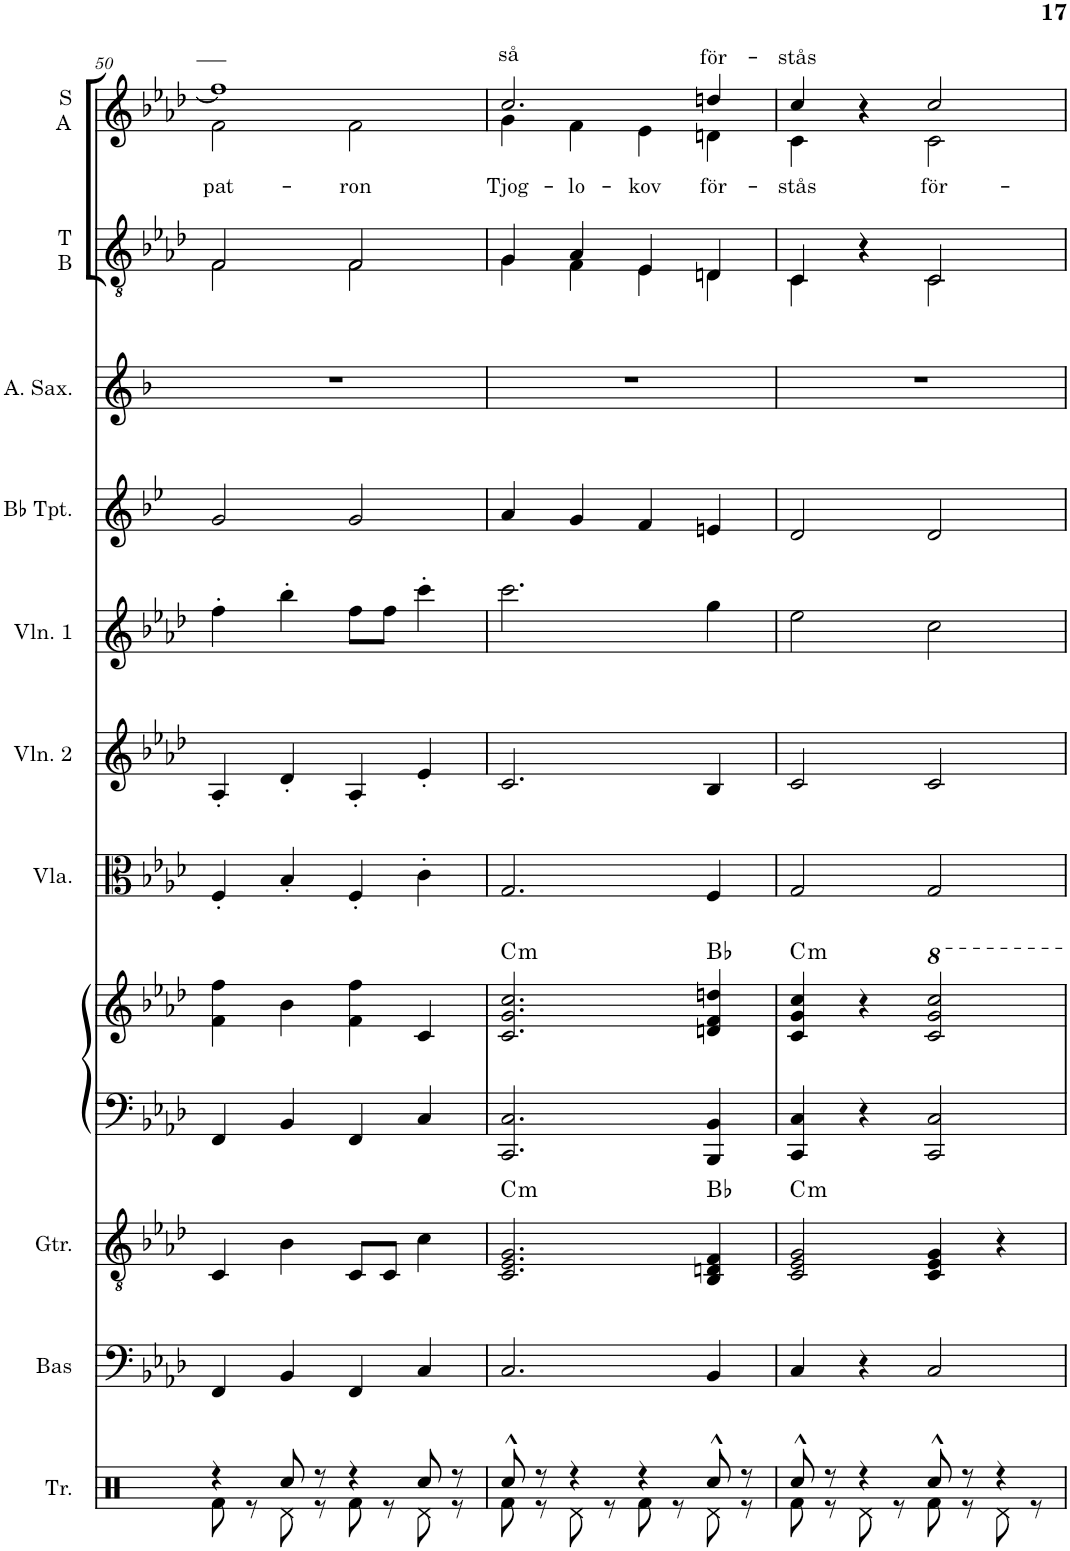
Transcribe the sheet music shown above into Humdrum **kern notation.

**kern	**kern	**kern	**harte	**kern	**kern	**harte	**kern	**kern	**kern	**kern	**kern	**kern	**kern	**text
*part11	*part10	*part9	*part9	*part8	*part8	*part8	*part7	*part6	*part5	*part4	*part3	*part2	*part1	*part1
*staff12	*staff11	*staff10	*	*staff9	*staff8	*	*staff7	*staff6	*staff5	*staff4	*staff3	*staff2	*staff1	*staff1
*I"Trummor	*I"Elbas	*I"Elgitarr	*	*I"Piano	*	*	*I"Viola	*I"Violin 2	*I"Violin 1	*I"Bb Trumpet	*I"Altsaxofon	*I"T B	*I"S A	*
*I'Tr.	*	*	*	*I'Pno	*	*	*I'Vla.	*I'Vln. 2	*I'Vln. 1	*I'Bb Tpt.	*I'A. Sax.	*I'T B	*I'S A	*
!!LO:PB:g=z
*clefX	*clefF4	*clefGv2	*	*clefF4	*clefG2	*	*clefC3	*clefG2	*clefG2	*clefG2	*clefG2	*clefGv2	*clefG2	*
*	*Trd7c12	*	*	*	*	*	*	*	*	*Trd1c2	*Trd5c9	*	*	*
*k[]	*k[b-e-a-d-]	*k[b-e-a-d-]	*	*k[b-e-a-d-]	*k[b-e-a-d-]	*	*k[b-e-a-d-]	*k[b-e-a-d-]	*k[b-e-a-d-]	*k[b-e-]	*k[b-]	*k[b-e-a-d-]	*k[b-e-a-d-]	*
*M2/2	*M2/2	*M2/2	*	*M2/2	*M2/2	*	*M2/2	*M2/2	*M2/2	*M2/2	*M2/2	*M2/2	*M2/2	*
*met(c|)	*met(c|)	*met(c|)	*	*met(c|)	*met(c|)	*	*met(c|)	*met(c|)	*met(c|)	*met(c|)	*met(c|)	*met(c|)	*met(c|)	*
=50	=50	=50	=50	=50	=50	=50	=50	=50	=50	=50	=50	=50	=50	=50
*^	*	*	*	*	*	*	*	*	*	*	*	*^	*^	*
!	!	!	!	!	!	!	!	!	!	!	!	!	!	!	!	!	!LO:LY:b
4r	8Rf\	4FF/	4C/	.	4FF/	4f\ 4ff\	.	4F'/	4A-'/	4ff'\	2g/	1r	2F/	2F\	1ff]	2f\	pat-
.	8r	.	.	.	.	.	.	.	.	.	.	.	.	.	.	.	.
8Rcc/	8Rd\	4BB-/	4B-\	.	4BB-/	4b-\	.	4B-'/	4d-'/	4bb-'\	.	.	.	.	.	.	.
8r	8r	.	.	.	.	.	.	.	.	.	.	.	.	.	.	.	.
!	!	!	!	!	!	!	!	!	!	!	!	!	!	!	!	!	!LO:LY:b
4r	8Rf\	4FF/	8C/L	.	4FF/	4f\ 4ff\	.	4F'/	4A-'/	8ff\L	2g/	.	2F/	2F\	.	2f\	-ron
.	8r	.	8C/J	.	.	.	.	.	.	8ff\J	.	.	.	.	.	.	.
8Rcc/	8Rd\	4C/	4c\	.	4C/	4c/	.	4c'\	4e-'/	4ccc'\	.	.	.	.	.	.	.
8r	8r	.	.	.	.	.	.	.	.	.	.	.	.	.	.	.	.
=51	=51	=51	=51	=51	=51	=51	=51	=51	=51	=51	=51	=51	=51	=51	=51	=51	=51
!	!	!	!	!	!	!	!	!	!	!	!	!	!	!	!	!	!LO:LY:a
!	!	!	!	!LO:H:kt=m	!	!	!LO:H:kt=m	!	!	!	!	!	!	!	!	!	!LO:LY:b
8Rcc^^/	8Rf\	2.C/	2.C/ 2.E-/ 2.G/	C:min	2.CC/ 2.C/	2.c/ 2.g/ 2.cc/	C:min	2.G/	2.c/	2.ccc\	4a/	1r	4G/	4G\	2.cc/	4g\	Tjog-
8r	8r	.	.	.	.	.	.	.	.	.	.	.	.	.	.	.	.
!	!	!	!	!	!	!	!	!	!	!	!	!	!	!	!	!	!LO:LY:b
4r	8Rd\	.	.	.	.	.	.	.	.	.	4g/	.	4A-/	4F\	.	4f\	-lo-
.	8r	.	.	.	.	.	.	.	.	.	.	.	.	.	.	.	.
!	!	!	!	!	!	!	!	!	!	!	!	!	!	!	!	!	!LO:LY:b
4r	8Rf\	.	.	.	.	.	.	.	.	.	4f/	.	4E-/	4E-\	.	4e-\	-kov
.	8r	.	.	.	.	.	.	.	.	.	.	.	.	.	.	.	.
!	!	!	!	!	!	!	!	!	!	!	!	!	!	!	!	!	!LO:LY:a
!	!	!	!	!	!	!	!	!	!	!	!	!	!	!	!	!	!LO:LY:b
8Rcc^^/	8Rd\	4BB-/	4BB-/ 4Dn/ 4F/	Bb:maj	4BBB-/ 4BB-/	4dn/ 4f/ 4ddn/	Bb:maj	4F/	4B-/	4gg\	4en/	.	4Dn/	4D\	4ddn/	4dn\	för-
8r	8r	.	.	.	.	.	.	.	.	.	.	.	.	.	.	.	.
=52	=52	=52	=52	=52	=52	=52	=52	=52	=52	=52	=52	=52	=52	=52	=52	=52	=52
!	!	!	!	!	!	!	!	!	!	!	!	!	!	!	!	!	!LO:LY:a
!	!	!	!	!LO:H:kt=m	!	!	!LO:H:kt=m	!	!	!	!	!	!	!	!	!	!LO:LY:b
8Rcc^^/	8Rf\	4C/	2C/ 2E-/ 2G/	C:min	4CC/ 4C/	4c/ 4g/ 4cc/	C:min	2G/	2c/	2ee-\	2d/	1r	4C/	4C\	4cc/	4c\	-stås
8r	8r	.	.	.	.	.	.	.	.	.	.	.	.	.	.	.	.
4r	8Rd\	4r	.	.	4r	4r	.	.	.	.	.	.	4r	4r	4r	4r	.
.	8r	.	.	.	.	.	.	.	.	.	.	.	.	.	.	.	.
!	!	!	!	!	!	!	!	!	!	!	!	!	!	!	!	!	!LO:LY:b
8Rcc^^/	8Rf\	2C/	4C/ 4E-/ 4G/	.	2CC/ 2C/	2cc/ 2gg/ 2ccc/	.	2G/	2c/	2cc\	2d/	.	2C/	2C\	2cc/	2c\	för-
8r	8r	.	.	.	.	.	.	.	.	.	.	.	.	.	.	.	.
4r	8Rd\	.	4r	.	.	.	.	.	.	.	.	.	.	.	.	.	.
.	8r	.	.	.	.	.	.	.	.	.	.	.	.	.	.	.	.
*	*	*	*	*	*	*	*	*	*	*	*	*	*v	*v	*	*	*
*v	*v	*	*	*	*	*	*	*	*	*	*	*	*	*v	*v	*
=	=	=	=	=	=	=	=	=	=	=	=	=	=	=
*-	*-	*-	*-	*-	*-	*-	*-	*-	*-	*-	*-	*-	*-	*-
